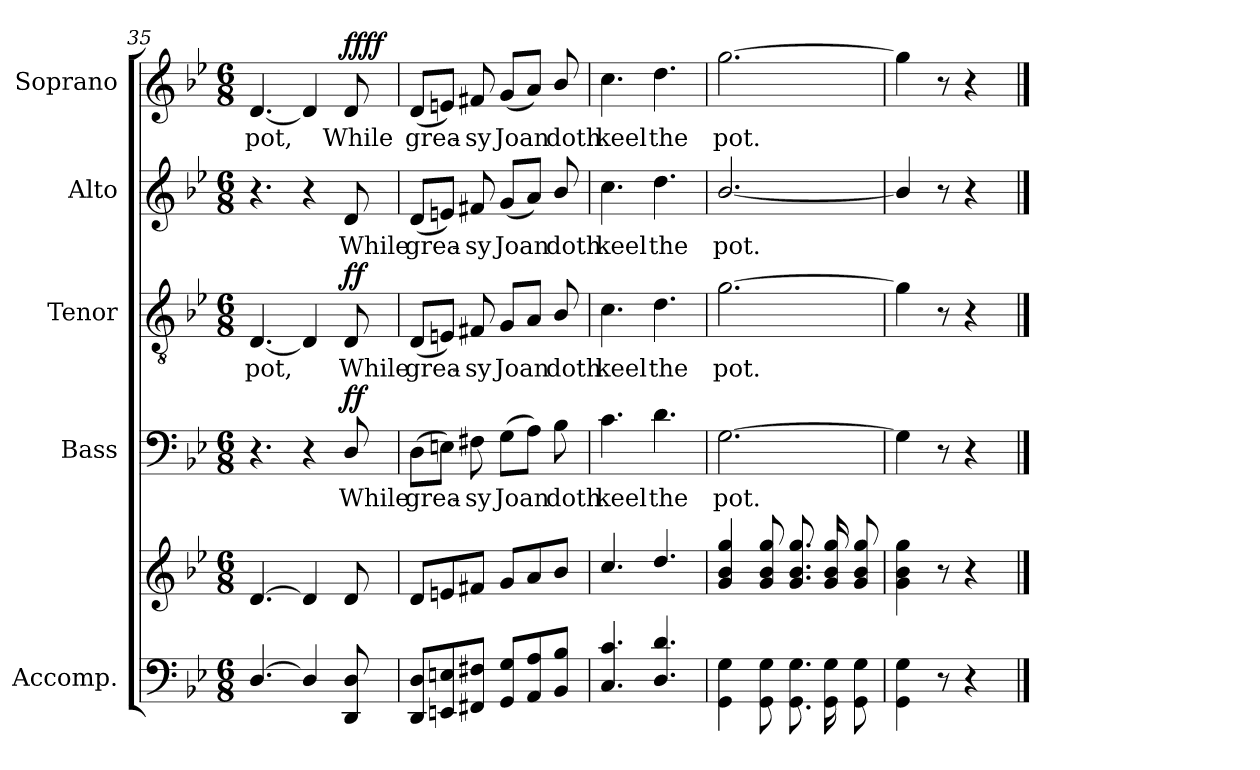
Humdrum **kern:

**kern	**kern	**kern	**text	**dynam	**kern	**text	**dynam	**kern	**text	**kern	**text	**dynam
*part5	*part5	*part4	*part4	*part4	*part3	*part3	*part3	*part2	*part2	*part1	*part1	*part1
*staff6	*staff5	*staff4	*staff4	*staff4	*staff3	*staff3	*staff3	*staff2	*staff2	*staff1	*staff1	*staff1
*I"Accomp.	*	*I"Bass	*	*	*I"Tenor	*	*	*I"Alto	*	*I"Soprano	*	*
*	*	*I'B	*	*	*I'T	*	*	*I'A	*	*I'S	*	*
*clefF4	*clefG2	*clefF4	*	*	*clefGv2	*	*	*clefG2	*	*clefG2	*	*
*k[b-e-]	*k[b-e-]	*k[b-e-]	*	*	*k[b-e-]	*	*	*k[b-e-]	*	*k[b-e-]	*	*
*B-:	*B-:	*B-:	*	*	*B-:	*	*	*B-:	*	*B-:	*	*
*M6/8	*M6/8	*M6/8	*	*	*M6/8	*	*	*M6/8	*	*M6/8	*	*
=35	=35	=35	=35	=35	=35	=35	=35	=35	=35	=35	=35	=35
*^	*^	*	*	*	*	*	*	*	*	*	*	*
!	!LO:N:vis=1	!	!LO:N:vis=1	!	!	!	!	!LO:LY:b	!	!	!	!	!LO:LY:b	!
[4.D/	2.ryy	[4.d	2.ryy	4.r	.	.	[4.D	pot,	.	4.r	.	[4.d	pot,	.
4D/]	.	4d]	.	4r	.	.	4D]	.	.	4r	.	4d]	.	.
!	!	!	!	!	!LO:LY:b	!LO:DY:b	!	!LO:LY:b	!LO:DY:b	!	!LO:LY:b	!	!LO:LY:b	!LO:DY:b
!	!	!	!	!	!	!	!	!	!	!	!	!	!	!LO:DY:n=1:b
8DD 8D	.	8d	.	8D/	While	ff	8D	While	ff	8d	While	8d	While	ff ff
=36	=36	=36	=36	=36	=36	=36	=36	=36	=36	=36	=36	=36	=36	=36
!	!LO:N:vis=1	!	!LO:N:vis=1	!	!LO:LY:b	!	!	!LO:LY:b	!	!	!LO:LY:b	!	!LO:LY:b	!
8DD 8DL	2.ryy	8dL	2.ryy	(>8DL	grea-	.	(<8DL	grea-	.	(<8dL	grea-	(<8dL	grea-	.
8EEn 8En	.	8en	.	8EnJ)	.	.	8EnJ)	.	.	8enJ)	.	8enJ)	.	.
!	!	!	!	!	!LO:LY:b	!	!	!LO:LY:b	!	!	!LO:LY:b	!	!LO:LY:b	!
8FF#X 8F#XJ	.	8f#XJ	.	8F#X	sy	.	8F#X	sy	.	8f#X	sy	8f#X	sy	.
!	!	!	!	!	!LO:LY:b	!	!	!LO:LY:b	!	!	!LO:LY:b	!	!LO:LY:b	!
8GG 8GL	.	8gL	.	(>8GL	Joan	.	8GL	Joan	.	(<8gL	Joan	(<8gL	Joan	.
8AA 8A	.	8a	.	8AJ)	.	.	8AJ	.	.	8aJ)	.	8aJ)	.	.
!	!	!	!	!	!LO:LY:b	!	!	!LO:LY:b	!	!	!LO:LY:b	!	!LO:LY:b	!
8BB- 8B-J	.	8b-J	.	8B-	doth	.	8B-/	doth	.	8b-/	doth	8b-/	doth	.
=37	=37	=37	=37	=37	=37	=37	=37	=37	=37	=37	=37	=37	=37	=37
!	!LO:N:vis=1	!	!LO:N:vis=1	!	!LO:LY:b	!	!	!LO:LY:b	!	!	!LO:LY:b	!	!LO:LY:b	!
4.C 4.c	2.ryy	4.cc	2.ryy	4.c	keel	.	4.c	keel	.	4.cc	keel	4.cc	keel	.
!	!	!	!	!	!LO:LY:b	!	!	!LO:LY:b	!	!	!LO:LY:b	!	!LO:LY:b	!
4.D 4.d	.	4.dd	.	4.d	the	.	4.d	the	.	4.dd	the	4.dd	the	.
=38	=38	=38	=38	=38	=38	=38	=38	=38	=38	=38	=38	=38	=38	=38
!	!LO:N:vis=1	!	!LO:N:vis=1	!	!LO:LY:b	!	!	!LO:LY:b	!	!	!LO:LY:b	!	!LO:LY:b	!
4GG\ 4G\	2.ryy	4g 4b- 4gg	2.ryy	[2.G	pot.	.	[2.g	pot.	.	[2.b-/	pot.	[2.gg	pot.	.
8GG\ 8G\	.	8g 8b- 8gg	.	.	.	.	.	.	.	.	.	.	.	.
8.GG\ 8.G\L	.	8.g 8.b- 8.ggL	.	.	.	.	.	.	.	.	.	.	.	.
16GG\ 16G\L	.	16g 16b- 16ggL	.	.	.	.	.	.	.	.	.	.	.	.
8GG\ 8G\J	.	8g 8b- 8ggJ	.	.	.	.	.	.	.	.	.	.	.	.
=39	=39	=39	=39	=39	=39	=39	=39	=39	=39	=39	=39	=39	=39	=39
4GG\ 4G\	2ryy	4g\ 4b-\ 4gg\	2ryy	4G]	.	.	4g]	.	.	4b-/]	.	4gg]	.	.
8r	.	8r	.	8r	.	.	8r	.	.	8r	.	8r	.	.
4r	.	4r	.	4r	.	.	4r	.	.	4r	.	4r	.	.
.	8ryy	.	8ryy	.	.	.	.	.	.	.	.	.	.	.
*v	*v	*	*	*	*	*	*	*	*	*	*	*	*	*
*	*v	*v	*	*	*	*	*	*	*	*	*	*	*
==	==	==	==	==	==	==	==	==	==	==	==	==
*-	*-	*-	*-	*-	*-	*-	*-	*-	*-	*-	*-	*-
